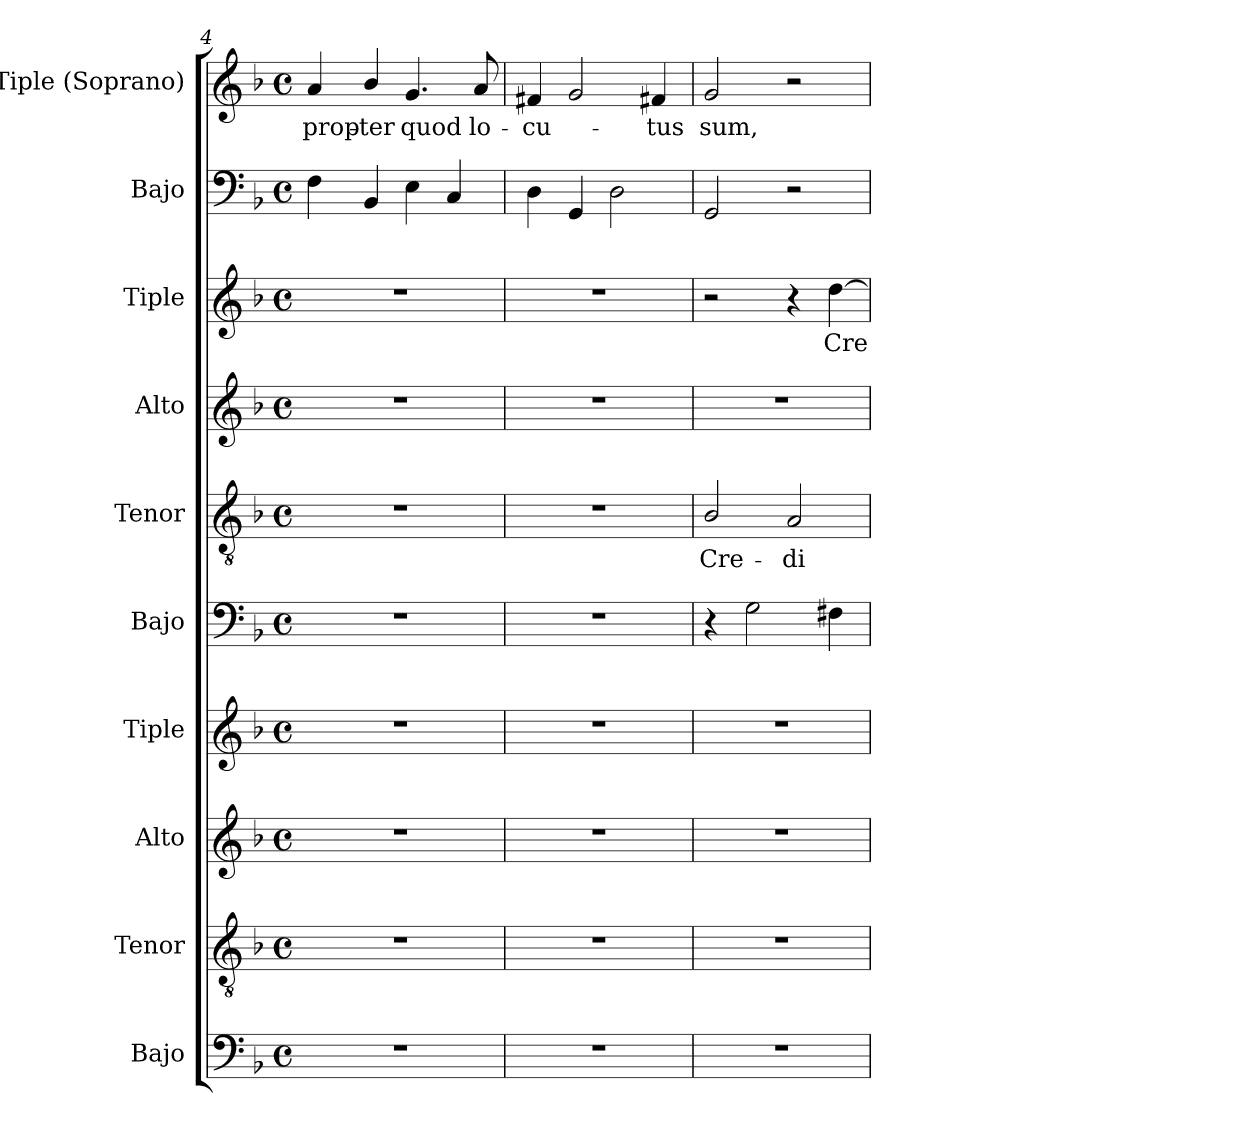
**kern	**kern	**kern	**kern	**kern	**kern	**text	**kern	**kern	**text	**kern	**kern	**text
*part10	*part9	*part8	*part7	*part6	*part5	*part5	*part4	*part3	*part3	*part2	*part1	*part1
*staff10	*staff9	*staff8	*staff7	*staff6	*staff5	*staff5	*staff4	*staff3	*staff3	*staff2	*staff1	*staff1
*I"Bajo	*I"Tenor	*I"Alto	*I"Tiple	*I"Bajo	*I"Tenor	*	*I"Alto	*I"Tiple	*	*I"Bajo	*I"Tiple (Soprano)	*
*I'B.	*I'T.	*I'A.	*	*I'B.	*I'T.	*	*I'A.	*	*	*I'B.	*I'S.	*
*clefF4	*clefGv2	*clefG2	*clefG2	*clefF4	*clefGv2	*	*clefG2	*clefG2	*	*clefF4	*clefG2	*
*	*ITrd7c12	*	*	*	*ITrd7c12	*	*	*	*	*	*	*
*k[b-]	*k[b-]	*k[b-]	*k[b-]	*k[b-]	*k[b-]	*	*k[b-]	*k[b-]	*	*k[b-]	*k[b-]	*
*F:	*F:	*F:	*F:	*F:	*F:	*	*F:	*F:	*	*F:	*F:	*
*M4/4	*M4/4	*M4/4	*M4/4	*M4/4	*M4/4	*	*M4/4	*M4/4	*	*M4/4	*M4/4	*
*met(c)	*met(c)	*met(c)	*met(c)	*met(c)	*met(c)	*	*met(c)	*met(c)	*	*met(c)	*met(c)	*
=4	=4	=4	=4	=4	=4	=4	=4	=4	=4	=4	=4	=4
!	!	!	!	!	!	!	!	!	!	!	!	!LO:LY:b:color=#000000
1r	1r	1r	1r	1r	1r	.	1r	1r	.	4Fi\	4ai/	prop-
!	!	!	!	!	!	!	!	!	!	!	!	!LO:LY:b:color=#000000
.	.	.	.	.	.	.	.	.	.	4BB-i/	4b-i/	-ter
!	!	!	!	!	!	!	!	!	!	!	!	!LO:LY:b:color=#000000
.	.	.	.	.	.	.	.	.	.	4Ei\	4.gi/	quod
.	.	.	.	.	.	.	.	.	.	4Ci/	.	.
!	!	!	!	!	!	!	!	!	!	!	!	!LO:LY:b:color=#000000
.	.	.	.	.	.	.	.	.	.	.	8ai/	lo-
=5	=5	=5	=5	=5	=5	=5	=5	=5	=5	=5	=5	=5
!	!	!	!	!	!	!	!	!	!	!	!	!LO:LY:b:color=#000000
1r	1r	1r	1r	1r	1r	.	1r	1r	.	4Di\	4f#Xi/	-cu-
.	.	.	.	.	.	.	.	.	.	4GGi/	2gi/	.
.	.	.	.	.	.	.	.	.	.	2Di\	.	.
!	!	!	!	!	!	!	!	!	!	!	!	!LO:LY:b:color=#000000
.	.	.	.	.	.	.	.	.	.	.	4f#Xi/	-tus
=6	=6	=6	=6	=6	=6	=6	=6	=6	=6	=6	=6	=6
!	!	!	!	!	!	!LO:LY:b:color=#000000	!	!	!	!	!	!
!	!	!	!	!	!	!	!	!	!	!	!	!LO:LY:b:color=#000000
1r	1r	1r	1r	4r	2BB-i/	Cre-	1r	2r	.	2GGi/	2gi/	sum,
.	.	.	.	2Gi\	.	.	.	.	.	.	.	.
!	!	!	!	!	!	!LO:LY:b:color=#000000	!	!	!	!	!	!
.	.	.	.	.	2AAi/	-di-	.	4r	.	2r	2r	.
!	!	!	!	!	!	!	!	!	!LO:LY:b:color=#000000	!	!	!
.	.	.	.	4F#Xi\	.	.	.	[4ddi\	Cre-	.	.	.
=	=	=	=	=	=	=	=	=	=	=	=	=
*-	*-	*-	*-	*-	*-	*-	*-	*-	*-	*-	*-	*-
